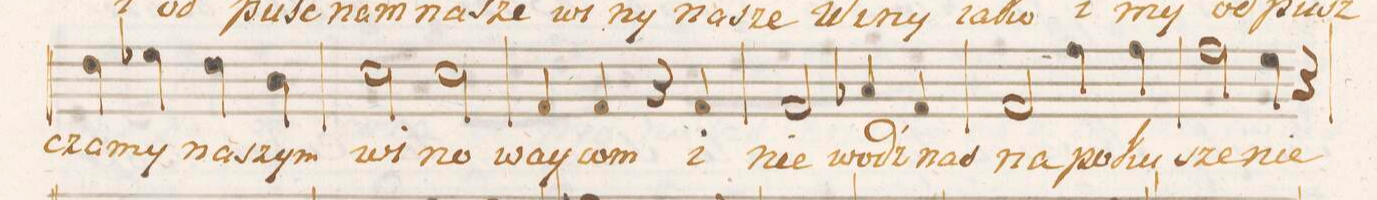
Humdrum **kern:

**kern	**text
*I"Basso.	*
*clefF4	*
*k[b-e-a-d-]	*
*met(C.)	*
*M4/4	*
4F\	-cza-
4G-X\	-my
4F\	na-
4D-\	-szym
=36	=36
2E-\	wi-
2E-\	-no-
=37	=37
4AA-/	-way-
4AA-/	-com
4r	.
4AA-/	i
=38	=38
2AA-/	nie
4C-X/	wodź
4AA-/	nas
=39	=39
2AA-/	na
4A-\	po-
4A-\	-ku-
=40	=40
2A-\	-sze-
4G\	-nie
4r	.
=41	=41
*-	*-
